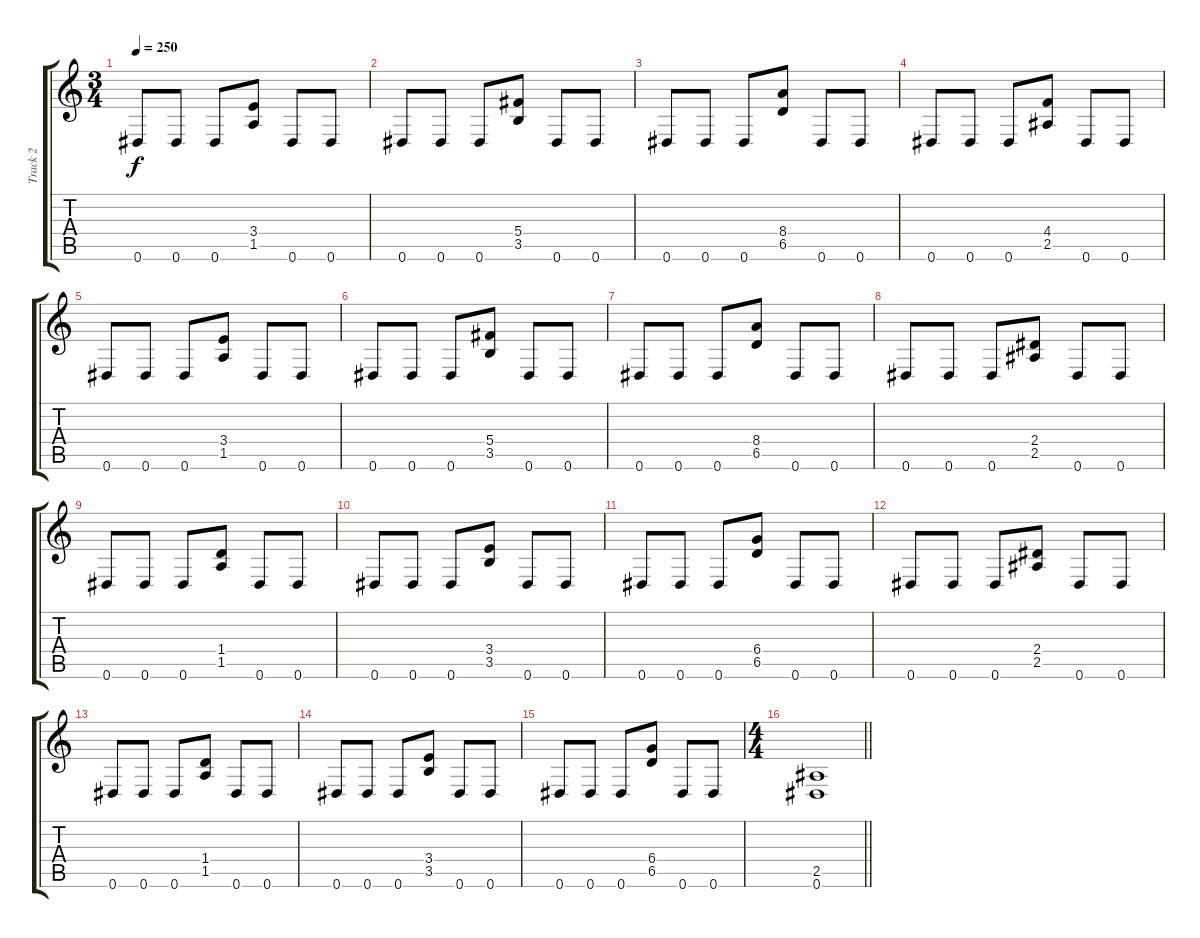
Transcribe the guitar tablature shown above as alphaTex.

\track ("Track 2" "Track 2") {instrument distortionguitar}
\staff {score tabs}
\tuning (Eb4 Bb3 Gb3 Db3 Ab2 Eb2) {hide}
\ts (3 4)
\tempo 250
\clef g2
\ks c
0.6.8{dy f} 0.6.8 0.6.8 (3.4 1.5).8 0.6.8 0.6.8 |
0.6.8 0.6.8 0.6.8 (5.4 3.5).8 0.6.8 0.6.8 |
0.6.8 0.6.8 0.6.8 (8.4 6.5).8 0.6.8 0.6.8 |
0.6.8 0.6.8 0.6.8 (4.4 2.5).8 0.6.8 0.6.8 |
0.6.8 0.6.8 0.6.8 (3.4 1.5).8 0.6.8 0.6.8 |
0.6.8 0.6.8 0.6.8 (5.4 3.5).8 0.6.8 0.6.8 |
0.6.8 0.6.8 0.6.8 (8.4 6.5).8 0.6.8 0.6.8 |
0.6.8 0.6.8 0.6.8 (2.4 2.5).8 0.6.8 0.6.8 |
0.6.8 0.6.8 0.6.8 (1.4 1.5).8 0.6.8 0.6.8 |
0.6.8 0.6.8 0.6.8 (3.4 3.5).8 0.6.8 0.6.8 |
0.6.8 0.6.8 0.6.8 (6.4 6.5).8 0.6.8 0.6.8 |
0.6.8 0.6.8 0.6.8 (2.4 2.5).8 0.6.8 0.6.8 |
0.6.8 0.6.8 0.6.8 (1.4 1.5).8 0.6.8 0.6.8 |
0.6.8 0.6.8 0.6.8 (3.4 3.5).8 0.6.8 0.6.8 |
0.6.8 0.6.8 0.6.8 (6.4 6.5).8 0.6.8 0.6.8 |
\ts (4 4)
\barLineRight lightlight
(2.5 0.6).1
